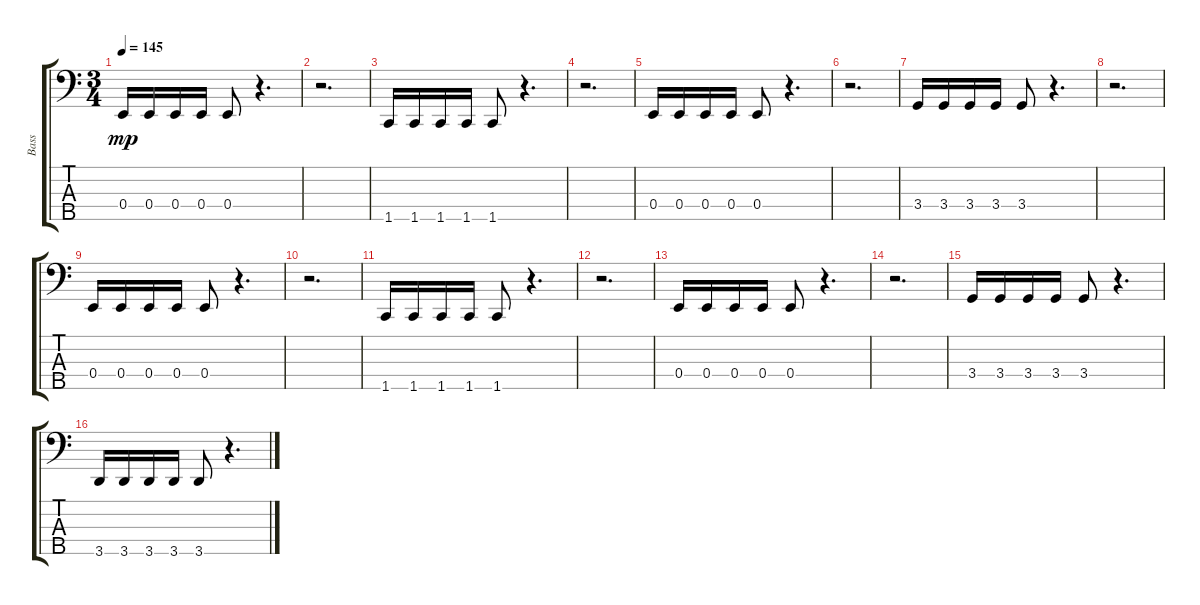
\track ("Bass" "Bass") {instrument electricbassfinger}
\staff {score tabs}
\tuning (G2 D2 A1 E1 B0) {hide}
\ts (3 4)
\tempo 145
\clef f4
\ks c
0.4.16{dy mp} 0.4.16 0.4.16 0.4.16 0.4.8 r.4{d} |
r.2{d} |
1.5.16 1.5.16 1.5.16 1.5.16 1.5.8 r.4{d} |
r.2{d} |
0.4.16 0.4.16 0.4.16 0.4.16 0.4.8 r.4{d} |
r.2{d} |
3.4.16 3.4.16 3.4.16 3.4.16 3.4.8 r.4{d} |
r.2{d} |
0.4.16 0.4.16 0.4.16 0.4.16 0.4.8 r.4{d} |
r.2{d} |
1.5.16 1.5.16 1.5.16 1.5.16 1.5.8 r.4{d} |
r.2{d} |
0.4.16 0.4.16 0.4.16 0.4.16 0.4.8 r.4{d} |
r.2{d} |
3.4.16 3.4.16 3.4.16 3.4.16 3.4.8 r.4{d} |
3.5.16 3.5.16 3.5.16 3.5.16 3.5.8 r.4{d}
